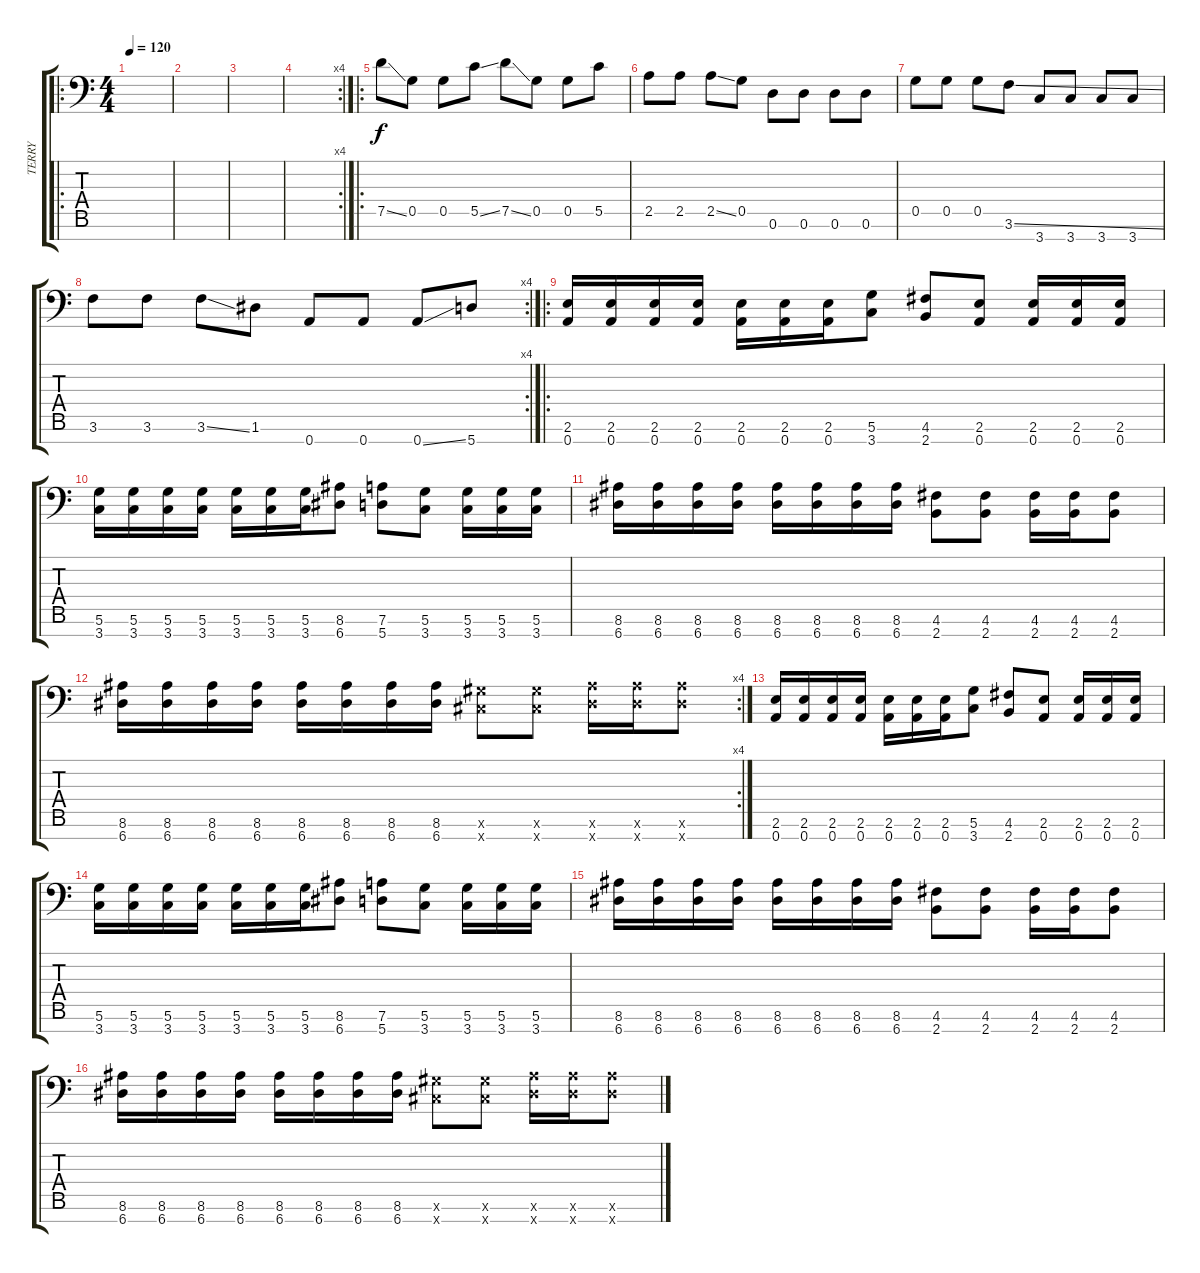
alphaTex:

\track ("TERRY" "TERRY") {instrument electricbassfinger}
\staff {score tabs}
\tuning (D4 A3 F3 C3 G2 D2 A1) {hide}
\ro
\ts (4 4)
\tempo 120
\clef f4
\ks c
|
|
|
\rc 4
|
\ro
7.5{ss}.8{instrument electricbassfinger} 0.5.8 0.5.8 5.5{ss}.8 7.5{ss}.8 0.5.8 0.5.8 5.5.8 |
2.5.8 2.5.8 2.5{ss}.8 0.5.8 0.6.8 0.6.8 0.6.8 0.6.8 |
0.5.8 0.5.8 0.5.8 3.6{ss}.8 3.7.8 3.7.8 3.7.8 3.7.8 |
\rc 4
3.6.8 3.6.8 3.6{ss}.8 1.6.8 0.7.8 0.7.8 0.7{ss}.8 5.7.8 |
\ro
(2.6 0.7).16{instrument electricbassfinger} (2.6 0.7).16 (2.6 0.7).16 (2.6 0.7).16 (2.6 0.7).16 (2.6 0.7).16 (2.6 0.7).16 (5.6 3.7).8 (4.6 2.7).8 (2.6 0.7).8 (2.6 0.7).16 (2.6 0.7).16 (2.6 0.7).16 |
(5.6 3.7).16 (5.6 3.7).16 (5.6 3.7).16 (5.6 3.7).16 (5.6 3.7).16 (5.6 3.7).16 (5.6 3.7).16 (8.6 6.7).8 (7.6 5.7).8 (5.6 3.7).8 (5.6 3.7).16 (5.6 3.7).16 (5.6 3.7).16 |
(8.6 6.7).16 (8.6 6.7).16 (8.6 6.7).16 (8.6 6.7).16 (8.6 6.7).16 (8.6 6.7).16 (8.6 6.7).16 (8.6 6.7).16 (4.6 2.7).8 (4.6 2.7).8 (4.6 2.7).16 (4.6 2.7).16 (4.6 2.7).8 |
\rc 4
(8.6 6.7).16 (8.6 6.7).16 (8.6 6.7).16 (8.6 6.7).16 (8.6 6.7).16 (8.6 6.7).16 (8.6 6.7).16 (8.6 6.7).16 (6.6{x} 4.7{x}).8 (6.6{x} 4.7{x}).8 (8.6{x} 6.7{x}).16 (8.6{x} 6.7{x}).16 (8.6{x} 6.7{x}).8 |
(2.6 0.7).16 (2.6 0.7).16 (2.6 0.7).16 (2.6 0.7).16 (2.6 0.7).16 (2.6 0.7).16 (2.6 0.7).16 (5.6 3.7).8 (4.6 2.7).8 (2.6 0.7).8 (2.6 0.7).16 (2.6 0.7).16 (2.6 0.7).16 |
(5.6 3.7).16 (5.6 3.7).16 (5.6 3.7).16 (5.6 3.7).16 (5.6 3.7).16 (5.6 3.7).16 (5.6 3.7).16 (8.6 6.7).8 (7.6 5.7).8 (5.6 3.7).8 (5.6 3.7).16 (5.6 3.7).16 (5.6 3.7).16 |
(8.6 6.7).16 (8.6 6.7).16 (8.6 6.7).16 (8.6 6.7).16 (8.6 6.7).16 (8.6 6.7).16 (8.6 6.7).16 (8.6 6.7).16 (4.6 2.7).8 (4.6 2.7).8 (4.6 2.7).16 (4.6 2.7).16 (4.6 2.7).8 |
(8.6 6.7).16 (8.6 6.7).16 (8.6 6.7).16 (8.6 6.7).16 (8.6 6.7).16 (8.6 6.7).16 (8.6 6.7).16 (8.6 6.7).16 (6.6{x} 4.7{x}).8 (6.6{x} 4.7{x}).8 (8.6{x} 6.7{x}).16 (8.6{x} 6.7{x}).16 (8.6{x} 6.7{x}).8
